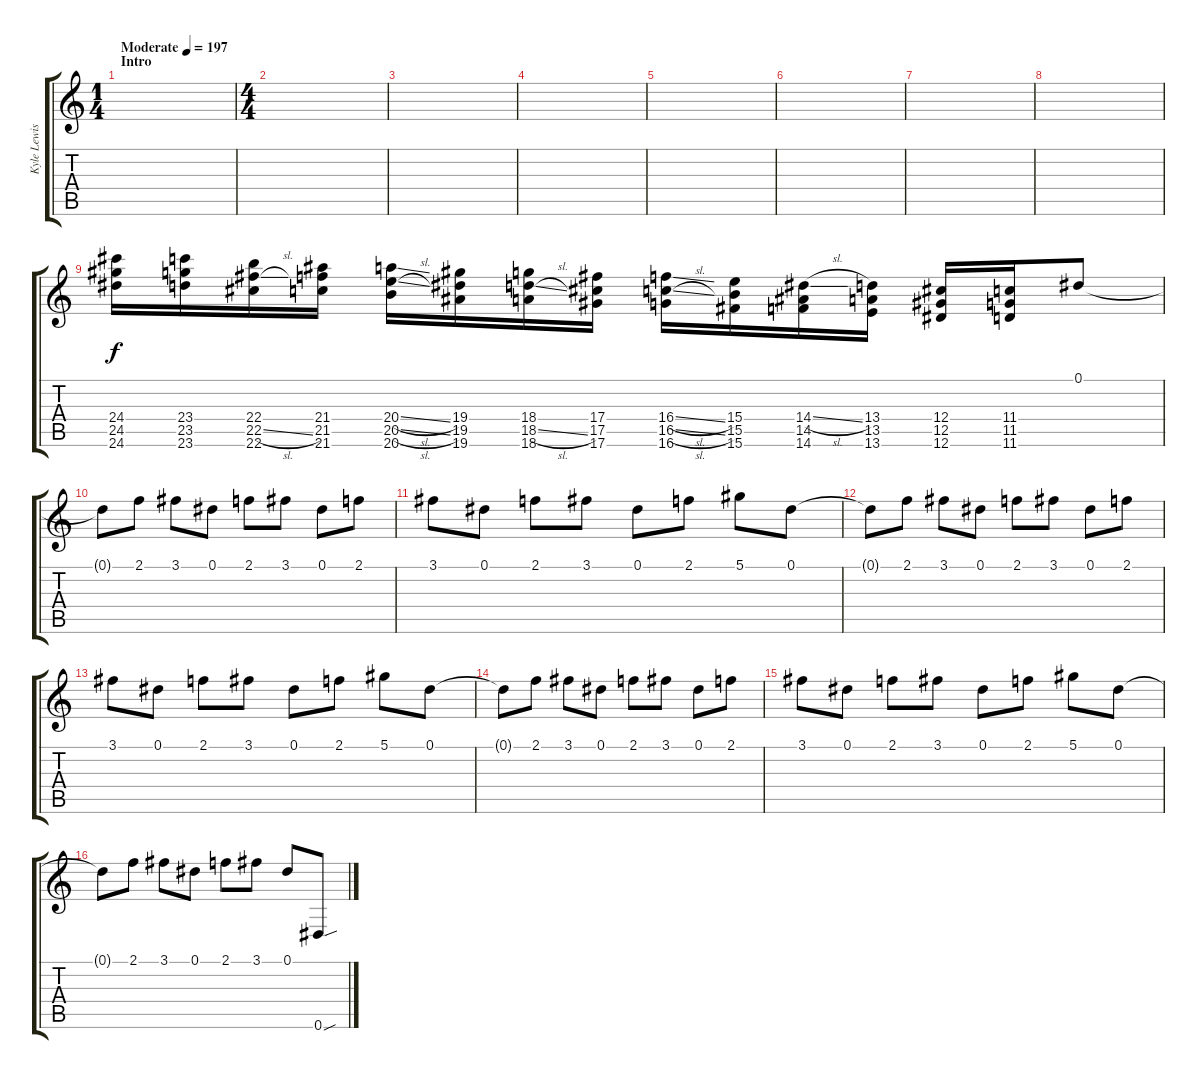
\track ("Kyle Lewis - Lead Guitar" "Kyle Lewis") {instrument distortionguitar}
\staff {score tabs}
\tuning (Eb4 Bb3 Gb3 Db3 Ab2 Eb2) {hide}
\ts (1 4)
\section ("" "Intro")
\tempo (197 "Moderate")
\clef g2
\ks c
|
\ts (4 4)
|
|
|
|
|
|
|
(24.4 24.5 24.6).16 (23.4 23.5 23.6).16 (22.4 22.5{sl} 22.6).16 (21.4 21.5 21.6).16 (20.4{sl} 20.5{sl} 20.6).16 (19.4 19.5 19.6).16 (18.4 18.5{sl} 18.6).16 (17.4 17.5 17.6).16 (16.4{sl} 16.5{sl} 16.6).16 (15.4 15.5 15.6).16 (14.4{sl} 14.5 14.6).16 (13.4 13.5 13.6).16 (12.4 12.5 12.6).16 (11.4 11.5 11.6).16 0.1.8 |
0.1{t}.8 2.1.8 3.1.8 0.1.8 2.1.8 3.1.8 0.1.8 2.1.8 |
3.1.8 0.1.8 2.1.8 3.1.8 0.1.8 2.1.8 5.1.8 0.1.8 |
0.1{t}.8 2.1.8 3.1.8 0.1.8 2.1.8 3.1.8 0.1.8 2.1.8 |
3.1.8 0.1.8 2.1.8 3.1.8 0.1.8 2.1.8 5.1.8 0.1.8 |
0.1{t}.8 2.1.8 3.1.8 0.1.8 2.1.8 3.1.8 0.1.8 2.1.8 |
3.1.8 0.1.8 2.1.8 3.1.8 0.1.8 2.1.8 5.1.8 0.1.8 |
0.1{t}.8 2.1.8 3.1.8 0.1.8 2.1.8 3.1.8 0.1.8 0.6{sou}.8
